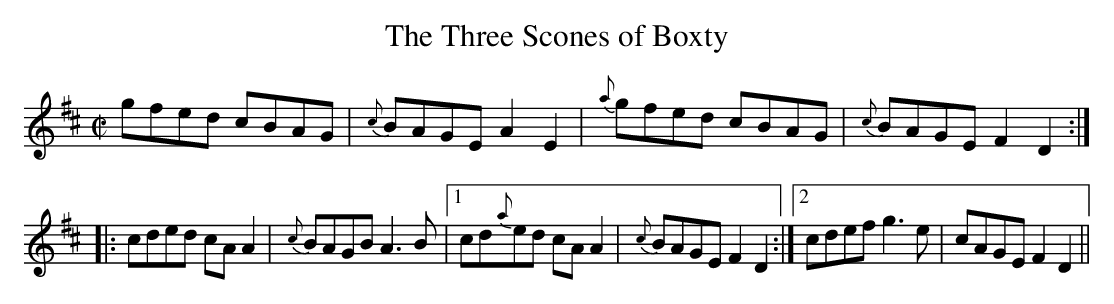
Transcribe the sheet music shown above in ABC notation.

X:1
T:Three Scones of Boxty, The
M:C|
K:Amix
gfed cBAG|{c}BAGE A2E2|{a}gfed cBAG|{c}BAGE F2D2:|
|:cded cAA2|{c}BAGB A3B|1 cd{a}ed cAA2|{c}BAGE F2D2:|2 cdef g3e|cAGE F2D2||
